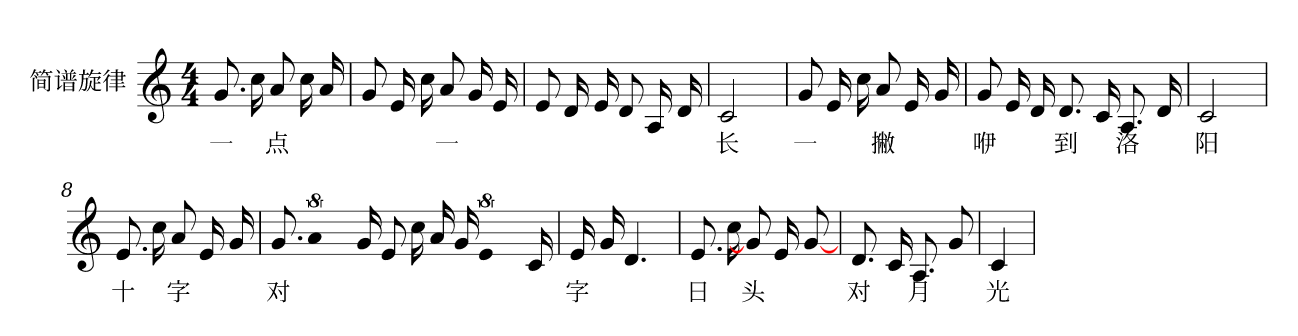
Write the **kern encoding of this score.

**kern	**text
*part1	*part1
*staff1	*staff1
*I"简谱旋律	*
*k[]	*
*M4/4	*
=1	=1
8.g	一
16cc	.
8a	点
16cc	.
16a	.
=2	=2
8g	.
16e	.
16cc	.
8a	一
16g	.
16e	.
=3	=3
8e	.
16d	.
16e	.
8d	.
16A	.
16d	.
=4	=4
2c	长
=5	=5
8g	一
16e	.
16cc	.
8a	撇
16e	.
16g	.
=6	=6
8g	咿
16e	.
16d	.
8.d	到
16c	.
8.A	洛
16d	.
=7	=7
2c	阳
=8	=8
8.e	十
16cc	.
8a	字
16e	.
16g	.
=9	=9
8.g	对
!LO:N:vis=4	!
16%5a	.
16g	.
8e	.
16cc	.
16a	.
16g	.
!LO:N:vis=4	!
16%5e	.
16c	.
=10	=10
16e	字
16g	.
4.d	.
=11	=11
8.e	日
16cc	.
8g]	头
16e	.
!LO:N:vis=8	!
[8.g	.
=12	=12
8.d	对
16c	.
8.A	月
8g	.
=13	=13
4c	光
=	=
*-	*-
